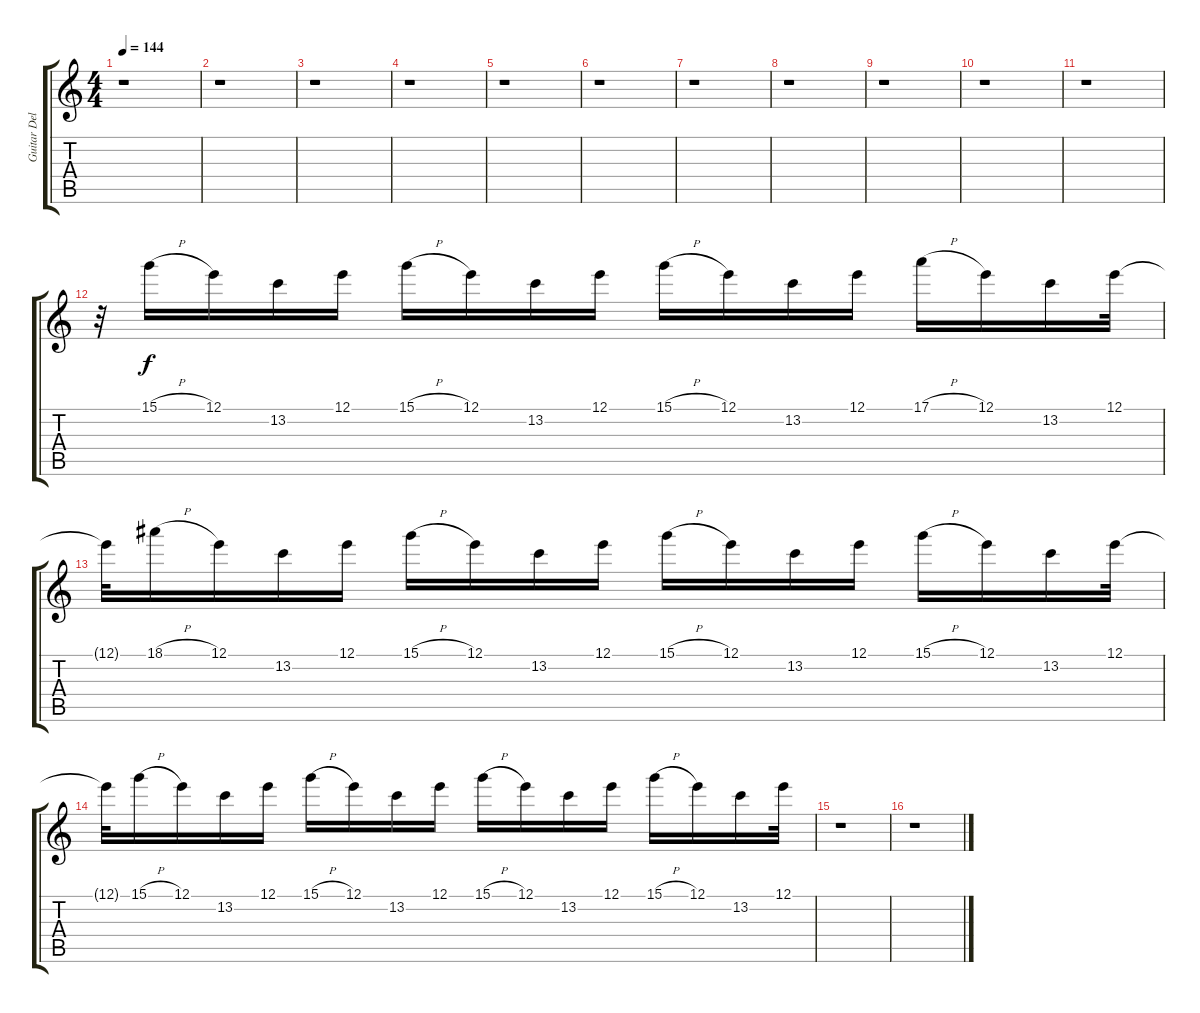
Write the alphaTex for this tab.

\track ("Guitar Delay Left" "Guitar Del") {instrument distortionguitar}
\staff {score tabs}
\tuning (E4 B3 G3 D3 A2 E2) {hide}
\ts (4 4)
\tempo 144
\clef g2
\ks c
r.1{dy f} |
r.1 |
r.1 |
r.1 |
r.1 |
r.1 |
r.1 |
r.1 |
r.1 |
r.1 |
r.1 |
\section ("" "")
r.32 15.1{h}.16 12.1.16 13.2.16 12.1.16 15.1{h}.16 12.1.16 13.2.16 12.1.16 15.1{h}.16 12.1.16 13.2.16 12.1.16 17.1{h}.16 12.1.16 13.2.16 12.1.32 |
12.1{t}.32 18.1{h}.16 12.1.16 13.2.16 12.1.16 15.1{h}.16 12.1.16 13.2.16 12.1.16 15.1{h}.16 12.1.16 13.2.16 12.1.16 15.1{h}.16 12.1.16 13.2.16 12.1.32 |
12.1{t}.32 15.1{h}.16{volume 0} 12.1.16 13.2.16 12.1.16 15.1{h}.16 12.1.16 13.2.16 12.1.16 15.1{h}.16 12.1.16 13.2.16 12.1.16 15.1{h}.16 12.1.16 13.2.16 12.1.32 |
r.1 |
r.1
